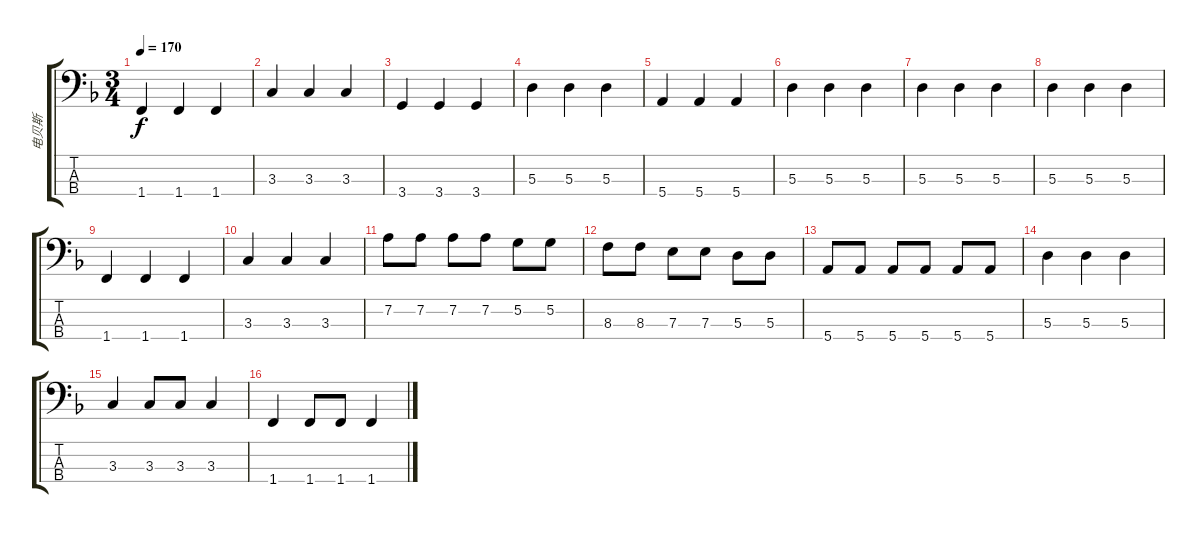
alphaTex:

\track ("电贝斯" "电贝斯") {instrument electricbassfinger}
\staff {score tabs}
\tuning (G2 D2 A1 E1) {hide}
\ts (3 4)
\tempo 170
\clef f4
\ks f
1.4.4{dy f} 1.4.4 1.4.4 |
3.3.4 3.3.4 3.3.4 |
3.4.4 3.4.4 3.4.4 |
5.3.4 5.3.4 5.3.4 |
5.4.4 5.4.4 5.4.4 |
5.3.4 5.3.4 5.3.4 |
5.3.4 5.3.4 5.3.4 |
5.3.4 5.3.4 5.3.4 |
1.4.4 1.4.4 1.4.4 |
3.3.4 3.3.4 3.3.4 |
7.2.8 7.2.8 7.2.8 7.2.8 5.2.8 5.2.8 |
8.3.8 8.3.8 7.3.8 7.3.8 5.3.8 5.3.8 |
5.4.8 5.4.8 5.4.8 5.4.8 5.4.8 5.4.8 |
5.3.4 5.3.4 5.3.4 |
3.3.4 3.3.8 3.3.8 3.3.4 |
1.4.4 1.4.8 1.4.8 1.4.4
